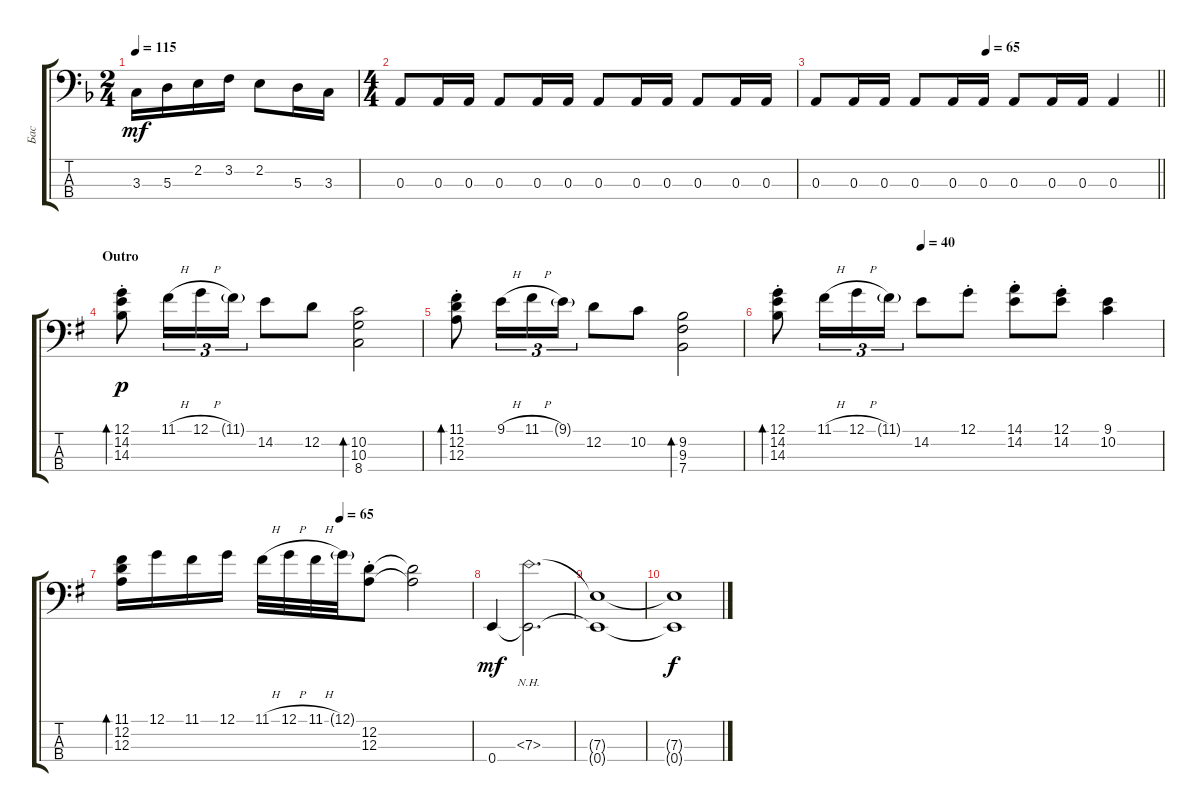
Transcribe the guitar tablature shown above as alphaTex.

\track ("Бас" "Бас") {instrument electricbassfinger}
\staff {score tabs}
\tuning (G2 D2 A1 E1) {hide}
\ts (2 4)
\tempo 115
\clef f4
\ks dminor
3.3.16{dy mf} 5.3.16 2.2.16 3.2.16 2.2.8 5.3.16 3.3.16 |
\ts (4 4)
0.3.8 0.3.16 0.3.16 0.3.8 0.3.16 0.3.16 0.3.8 0.3.16 0.3.16 0.3.8 0.3.16 0.3.16 |
\tempo (65 0.5)
\barLineRight lightlight
0.3.8 0.3.16 0.3.16 0.3.8 0.3.16 0.3.16 0.3.8 0.3.16 0.3.16 0.3.4 |
\section ("" "Outro")
\ks eminor
(12.1 14.2{st} 14.3{st}).8{bd 120 dy p} 11.1{h}.16{tu (3 2)} 12.1{h}.16{tu (3 2)} 11.1{g}.16{tu (3 2)} 14.2.8 12.2.8 (10.2 10.3 8.4).2{bd 120} |
(11.1 12.2{st} 12.3{st}).8{bd 120} 9.1{h}.16{tu (3 2)} 11.1{h}.16{tu (3 2)} 9.1{g}.16{tu (3 2)} 12.2.8 10.2.8 (9.2 9.3 7.4).2{bd 120} |
\tempo (40 0.375)
(12.1 14.2{st} 14.3{st}).8{bd 120} 11.1{h}.16{tu (3 2)} 12.1{h}.16{tu (3 2)} 11.1{g}.16{tu (3 2)} 14.2.8 12.1{st}.8 (14.1{st} 14.2{st}).8 (12.1 14.2{st}).8 (9.1 10.2).4 |
\tempo (65 0.625)
(11.1 12.2 12.3).16{bd 120} 12.1.16 11.1.16 12.1.16 11.1{h}.32 12.1{h}.32 11.1{h}.32 12.1{g}.32 (12.2{st} 12.3{st}).8 (12.2{t} 12.3{t}).2 |
0.4.4{dy mf} (7.3{nh} 0.4{t}).2{d} |
(7.3{t} 0.4{t}).1 |
(7.3{t} 0.4{t}).1{dy f}
